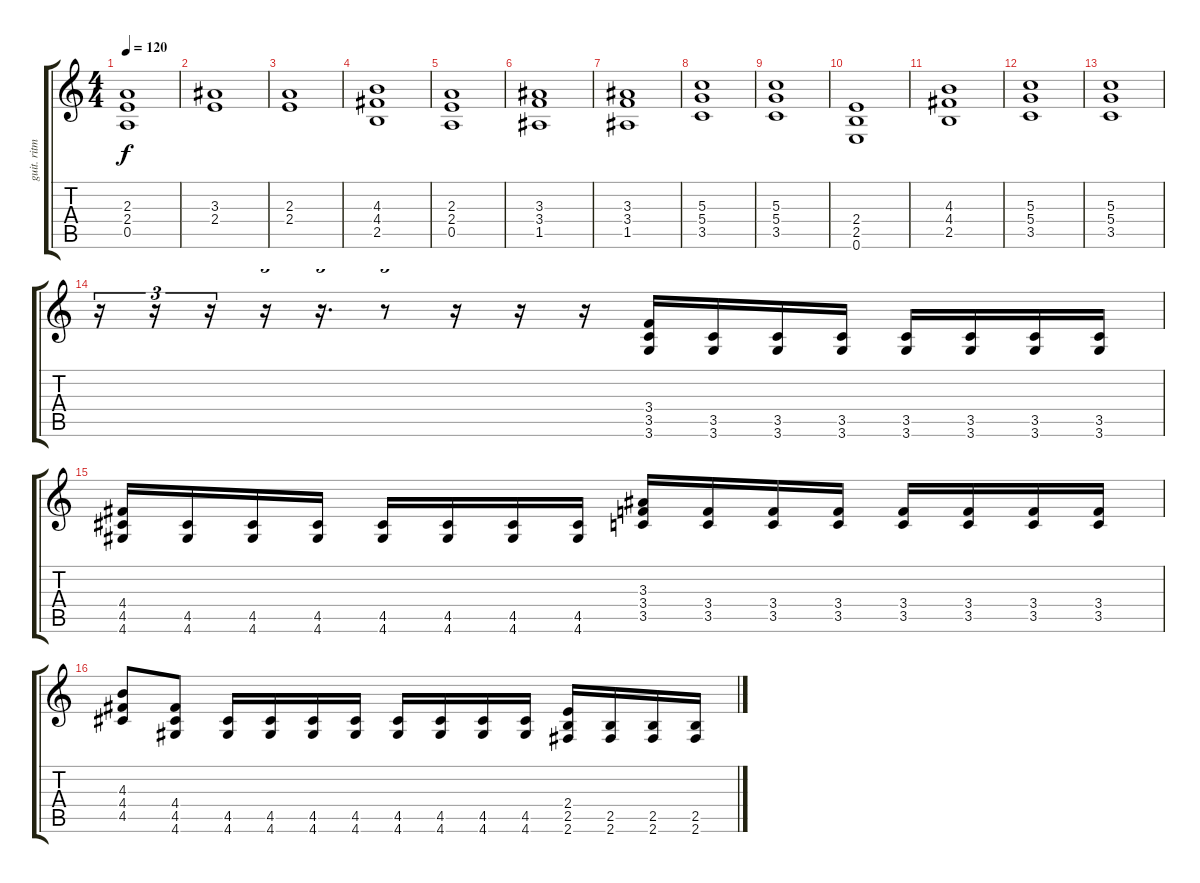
\track ("guit. ritmica" "guit. ritm") {instrument distortionguitar}
\staff {score tabs}
\tuning (E4 B3 G3 D3 A2 E2) {hide}
\ts (4 4)
\tempo 120
\clef g2
\ks c
(2.3 2.4 0.5).1{dy f} |
(3.3 2.4).1 |
(2.3 2.4).1 |
(4.3 4.4 2.5).1 |
(2.3 2.4 0.5).1 |
(3.3 3.4 1.5).1 |
(3.3 3.4 1.5).1 |
(5.3 5.4 3.5).1 |
(5.3 5.4 3.5).1 |
(2.4 2.5 0.6).1 |
(4.3 4.4 2.5).1 |
(5.3 5.4 3.5).1 |
(5.3 5.4 3.5).1 |
r.16{tu (3 2)} r.16{tu (3 2)} r.16{tu (3 2)} r.16{tu (3 2)} r.16{d tu (3 2)} r.8{tu (3 2)} r.16 r.16 r.16 (3.4 3.5 3.6).16 (3.5 3.6).16 (3.5 3.6).16 (3.5 3.6).16 (3.5 3.6).16 (3.5 3.6).16 (3.5 3.6).16 (3.5 3.6).16 |
(4.4 4.5 4.6).16 (4.5 4.6).16 (4.5 4.6).16 (4.5 4.6).16 (4.5 4.6).16 (4.5 4.6).16 (4.5 4.6).16 (4.5 4.6).16 (3.3 3.4 3.5).16 (3.4 3.5).16 (3.4 3.5).16 (3.4 3.5).16 (3.4 3.5).16 (3.4 3.5).16 (3.4 3.5).16 (3.4 3.5).16 |
(4.3 4.4 4.5).8 (4.4 4.5 4.6).8 (4.5 4.6).16 (4.5 4.6).16 (4.5 4.6).16 (4.5 4.6).16 (4.5 4.6).16 (4.5 4.6).16 (4.5 4.6).16 (4.5 4.6).16 (2.4 2.5 2.6).16 (2.5 2.6).16 (2.5 2.6).16 (2.5 2.6).16
